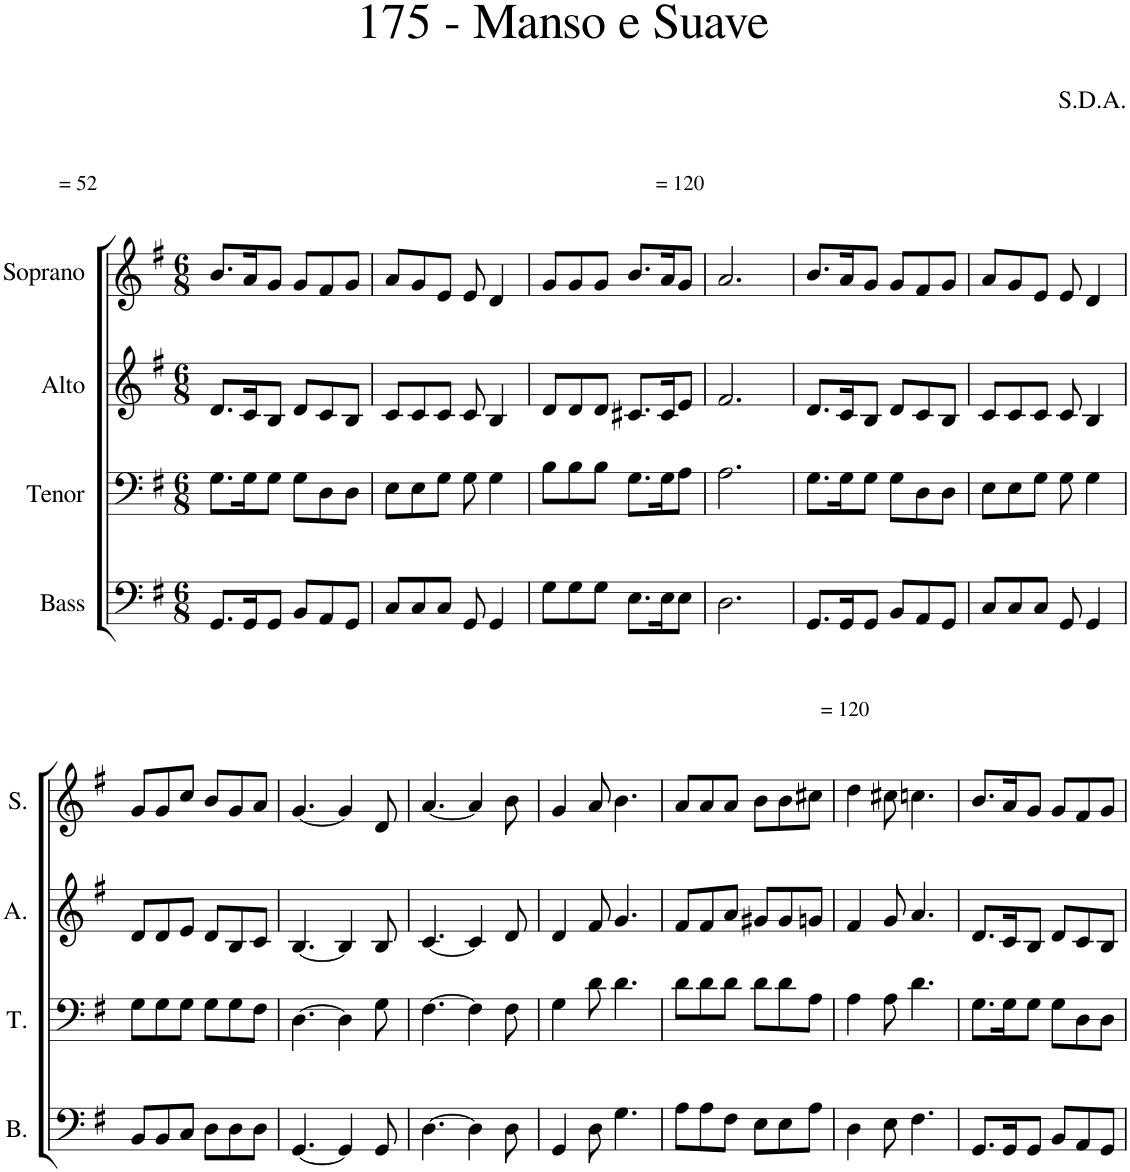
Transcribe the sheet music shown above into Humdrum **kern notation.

**kern	**kern	**kern	**kern
*part4	*part3	*part2	*part1
*staff4	*staff3	*staff2	*staff1
*I"Bass	*I"Tenor	*I"Alto	*I"Soprano
*I'B.	*I'T.	*I'A.	*I'S.
*clefF4	*clefF4	*clefG2	*clefG2
*k[f#]	*k[f#]	*k[f#]	*k[f#]
*M6/8	*M6/8	*M6/8	*M6/8
=1	=1	=1	=1
!	!	!	!LO:TX:a:t== 52
8.GG/L	8.G\L	8.d/L	8.b/L
16GG/K	16G\K	16c/K	16a/K
8GG/J	8G\J	8B/J	8g/J
8BB/L	8G\L	8d/L	8g/L
8AA/	8D\	8c/	8f#/
8GG/J	8D\J	8B/J	8g/J
=2	=2	=2	=2
8C/L	8E\L	8c/L	8a/L
8C/	8E\	8c/	8g/
8C/J	8G\J	8c/J	8e/J
8GG/	8G\	8c/	8e/
4GG/	4G\	4B/	4d/
=3	=3	=3	=3
8G\L	8B\L	8d/L	8g/L
8G\	8B\	8d/	8g/
8G\J	8B\J	8d/J	8g/J
8.E\L	8.G\L	8.c#X/L	8.b/L
16E\K	16G\K	16c#/K	16a/K
8E\J	8A\J	8e/J	8g/J
=4	=4	=4	=4
2.D\	2.A\	2.f#/	2.a/
=5	=5	=5	=5
!	!	!	!LO:TX:a:t== 120
8.GG/L	8.G\L	8.d/L	8.b/L
16GG/K	16G\K	16c/K	16a/K
8GG/J	8G\J	8B/J	8g/J
8BB/L	8G\L	8d/L	8g/L
8AA/	8D\	8c/	8f#/
8GG/J	8D\J	8B/J	8g/J
=6	=6	=6	=6
8C/L	8E\L	8c/L	8a/L
8C/	8E\	8c/	8g/
8C/J	8G\J	8c/J	8e/J
8GG/	8G\	8c/	8e/
4GG/	4G\	4B/	4d/
!!LO:LB:g=z
=7	=7	=7	=7
8BB/L	8G\L	8d/L	8g/L
8BB/	8G\	8d/	8g/
8C/J	8G\J	8e/J	8cc/J
8D\L	8G\L	8d/L	8b/L
8D\	8G\	8B/	8g/
8D\J	8F#\J	8c/J	8a/J
=8	=8	=8	=8
[4.GG/	[4.D\	[4.B/	[4.g/
4GG/]	4D\]	4B/]	4g/]
8GG/	8G\	8B/	8d/
=9	=9	=9	=9
[4.D\	[4.F#\	[4.c/	[4.a/
4D\]	4F#\]	4c/]	4a/]
8D\	8F#\	8d/	8b\
=10	=10	=10	=10
4GG/	4G\	4d/	4g/
8D\	8d\	8f#/	8a/
4.G\	4.d\	4.g/	4.b\
=11	=11	=11	=11
8A\L	8d\L	8f#/L	8a/L
8A\	8d\	8f#/	8a/
8F#\J	8d\J	8a/J	8a/J
8E\L	8d\L	8g#X/L	8b\L
8E\	8d\	8g#/	8b\
8A\J	8A\J	8gn/J	8cc#X\J
=12	=12	=12	=12
4D\	4A\	4f#/	4dd\
8E\	8A\	8g/	8cc#X\
4.F#\	4.d\	4.a/	4.ccn\
=13	=13	=13	=13
!	!	!	!LO:TX:a:t== 120
8.GG/L	8.G\L	8.d/L	8.b/L
16GG/K	16G\K	16c/K	16a/K
8GG/J	8G\J	8B/J	8g/J
8BB/L	8G\L	8d/L	8g/L
8AA/	8D\	8c/	8f#/
8GG/J	8D\J	8B/J	8g/J
=	=	=	=
*-	*-	*-	*-
